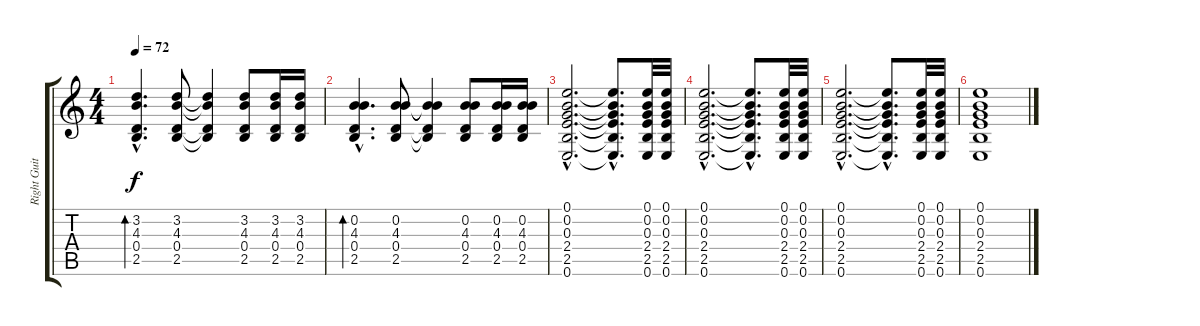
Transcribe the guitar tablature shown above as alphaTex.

\track ("Right Guitar" "Right Guit") {instrument electricguitarclean}
\staff {score tabs}
\tuning (E4 B3 G3 D3 A2 E2) {hide}
\ts (4 4)
\tempo 72
\clef g2
\ks c
(3.2{hac} 4.3{hac} 0.4{hac} 2.5{hac}).4{d bd 120 dy f} (3.2 4.3 0.4 2.5).8 (3.2{t} 4.3{t} 0.4{t} 2.5{t}).4 (3.2 4.3 0.4 2.5).8 (3.2 4.3 0.4 2.5).16 (3.2 4.3 0.4 2.5).16 |
(0.2{hac} 4.3{hac} 0.4{hac} 2.5{hac}).4{d bd 120} (0.2 4.3 0.4 2.5).8 (0.2{t} 4.3{t} 0.4{t} 2.5{t}).4 (0.2 4.3 0.4 2.5).8 (0.2 4.3 0.4 2.5).16 (0.2 4.3 0.4 2.5).16 |
(0.1{hac} 0.2{hac} 0.3{hac} 2.4{hac} 2.5{hac} 0.6{hac}).2{d} (0.1{hac t} 0.2{hac t} 0.3{hac t} 2.4{hac t} 2.5{hac t} 0.6{hac t}).8{d} (0.1 0.2 0.3 2.4 2.5 0.6).32 (0.1 0.2 0.3 2.4 2.5 0.6).32 |
(0.1{hac} 0.2{hac} 0.3{hac} 2.4{hac} 2.5{hac} 0.6{hac}).2{d} (0.1{hac t} 0.2{hac t} 0.3{hac t} 2.4{hac t} 2.5{hac t} 0.6{hac t}).8{d} (0.1 0.2 0.3 2.4 2.5 0.6).32 (0.1 0.2 0.3 2.4 2.5 0.6).32 |
(0.1{hac} 0.2{hac} 0.3{hac} 2.4{hac} 2.5{hac} 0.6{hac}).2{d} (0.1{hac t} 0.2{hac t} 0.3{hac t} 2.4{hac t} 2.5{hac t} 0.6{hac t}).8{d} (0.1 0.2 0.3 2.4 2.5 0.6).32 (0.1 0.2 0.3 2.4 2.5 0.6).32 |
(0.1 0.2 0.3 2.4 2.5 0.6).1
